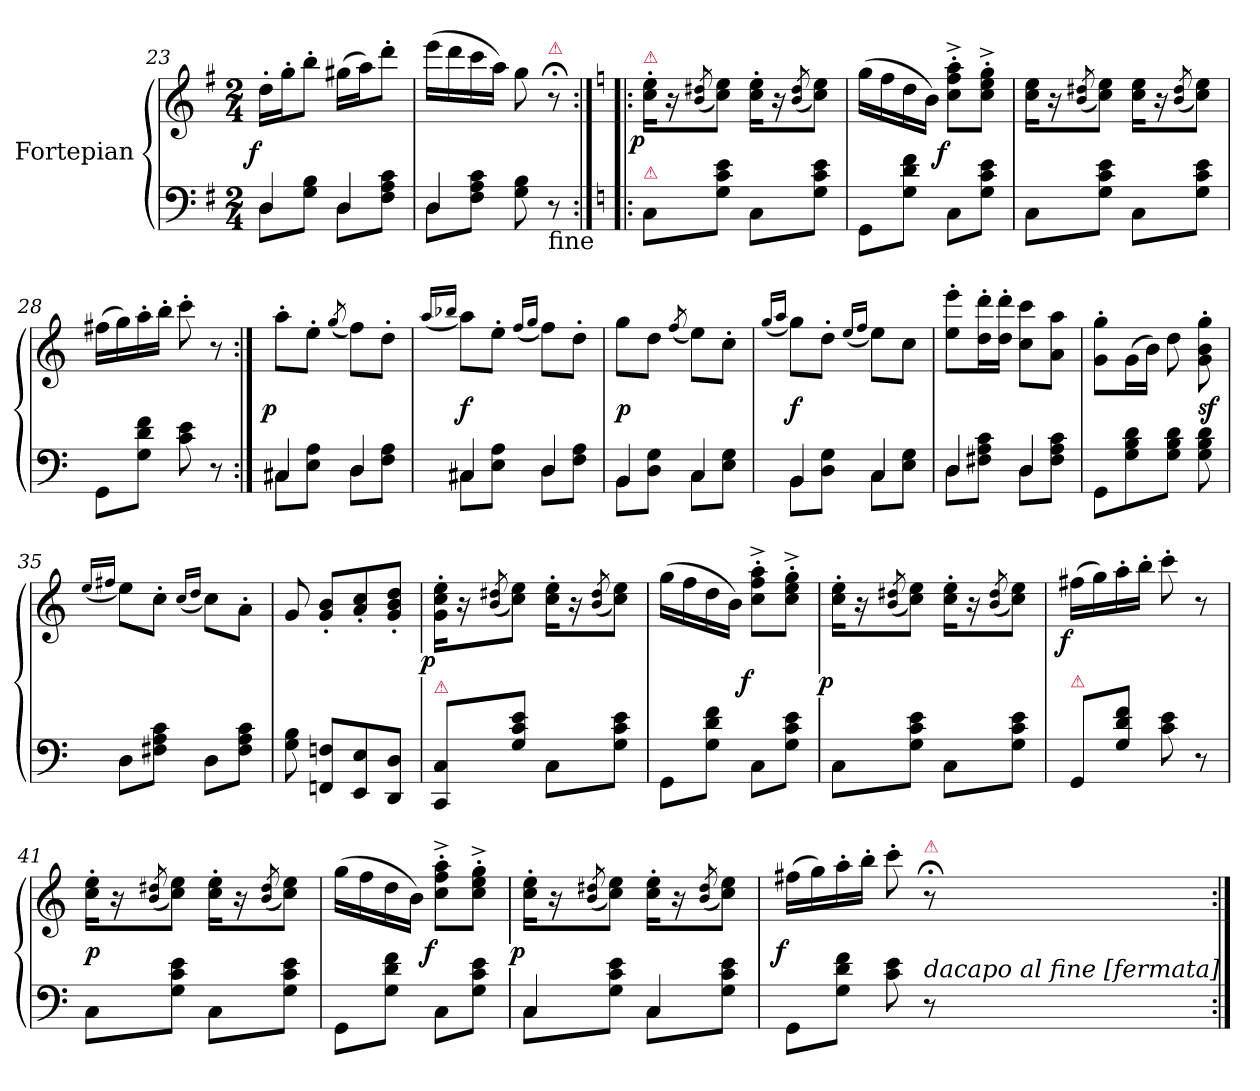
**kern	**kern	**dynam
*part1	*part1	*part1
*staff2	*staff1	*staff1/2
*I"Fortepian	*	*
*clefF4	*clefG2	*
*k[f#]	*k[f#]	*
*M2/4	*M2/4	*
=23	=23	=23
*^	*	*
!	!	!	!LO:DY:rj
4D/	8D\L	16dd'\LL	f
.	.	16gg'\J	.
.	8G\ 8B\J	8bb'\J	.
4D/	8D\L	(16gg#X\LL	.
.	.	16aa\J)	.
.	8F#\ 8A\ 8c\J	8ddd'\J	.
=24	=24	=24	=24
4D/	8D\L	(16eee\LL	.
.	.	16ddd\	.
.	8F#\ 8A\ 8c\J	16ccc\	.
.	.	16aa\JJ)	.
8G\ 8B\	4ryy	8gg\	.
!	!	!LO:TX:a:color=crimson:t=⚠	!
!LO:TX:b:t=fine	!	!	!
8r	.	8r;<	.
*v	*v	*	*
=25:|!|:	=25:|!|:	=25:|!|:
*k[]	*k[]	*
!	!LO:TX:a:color=crimson:t=⚠	!
!LO:TX:a:color=crimson:t=⚠	!	!
!	!	!LO:DY:rj
8C\L	16cc'\ 16ee'\KL	p
.	16r	.
.	(8qb/ 8qdd#X/	.
8G\ 8c\ 8e\J	8cc\ 8ee\J)	.
8C\L	16cc'\ 16ee'\KL	.
.	16r	.
.	(8qb/ 8qdd#/	.
8G\ 8c\ 8e\J	8cc\ 8ee\J)	.
=26	=26	=26
8GG\L	(16gg\LL	.
.	16ff\	.
8G\ 8d\ 8f\J	16dd\	.
.	16b\JJ)	.
!	!	!LO:DY:rj
8C\L	8cc'^<\ 8ff'^<\ 8aa'^<\L	f
8G\ 8c\ 8e\J	8cc'^<\ 8ee'^<\ 8gg'^<\J	.
=27	=27	=27
8C\L	16cc\ 16ee\KL	.
.	16r	.
.	(8qb/ 8qdd#X/	.
8G\ 8c\ 8e\J	8cc\ 8ee\J)	.
8C\L	16cc\ 16ee\KL	.
.	16r	.
.	(8qb/ 8qdd#/	.
8G\ 8c\ 8e\J	8cc\ 8ee\J)	.
=28	=28	=28
8GG\L	(16ff#X\LL	.
.	16gg\)	.
8G\ 8d\ 8f\J	16aa'\	.
.	16bb'\JJ	.
8c\ 8e\	8ccc'\	.
8r	8r	.
=29:|!	=29:|!	=29:|!
*^	*	*
!	!	!	!LO:DY:rj
4C#X/	8C#X\L	8aa'\L	p
.	8E\ 8A\J	8ee'\J	.
.	.	(8qgg/	.
4D/	8D\L	8ff\L)	.
.	8F\ 8A\J	8dd'\J	.
=30	=30	=30	=30
.	.	(16qqaa/LL	.
.	.	16qqbb-X/JJ	.
4C#X/	8C#X\L	8aa\L)	f
.	8E\ 8A\J	8ee'\J	.
.	.	(16qqff/LL	.
.	.	16qqgg/JJ	.
4D/	8D\L	8ff\L)	.
.	8F\ 8A\J	8dd'\J	.
=31	=31	=31	=31
4BB/	8BB\L	8gg\L	p
.	8D\ 8G\J	8dd\J	.
.	.	(8qff/	.
4C/	8C\L	8ee\L)	.
.	8E\ 8G\J	8cc'\J	.
=32	=32	=32	=32
.	.	(16qqgg/LL	.
.	.	16qqaa/JJ	.
4BB/	8BB\L	8gg\L)	f
.	8D\ 8G\J	8dd'\J	.
.	.	(16qqee/LL	.
.	.	16qqff/JJ	.
4C/	8C\L	8ee\L)	.
.	8E\ 8G\J	8cc\J	.
=33	=33	=33	=33
4D/	8D\L	8ee'\ 8eee'\L	.
.	8F#X\ 8A\ 8c\J	16dd'\ 16ddd'\L	.
.	.	16dd'\ 16ddd'\JJ	.
4D/	8D\L	8cc\ 8ccc\L	.
.	8F#\ 8A\ 8c\J	8a\ 8aa\J	.
*v	*v	*	*
=34	=34	=34
8GG\L	8g'\ 8gg'\L	.
8G\ 8B\ 8d\	(16g\L	.
.	16b\JJ)	.
8G\ 8B\ 8d\J	8dd\	.
8G\ 8B\ 8d\	8g'\ 8b'\ 8gg'\	sf
=35	=35	=35
.	(16qqee/LL	.
.	16qqff#X/JJ	.
8D\L	8ee\L)	.
8F#X\ 8A\ 8c\J	8cc'\J	.
.	(16qqcc/LL	.
.	16qqdd/JJ	.
8D\L	8cc\L)	.
8F#\ 8A\ 8c\J	8a'\J	.
=36	=36	=36
8G\ 8B\	8g/	.
8FFn/ 8Fn/L	8g'/ 8b'/L	.
8EE/ 8E/	8a'/ 8cc'/	.
8DD/ 8D/J	8g'/ 8b'/ 8dd'/J	.
=37	=37	=37
!LO:TX:a:color=crimson:t=⚠	!	!
!	!	!LO:DY:rj
8CC/ 8C/L	16g'\ 16cc'\ 16ee'\KL	p
.	16r	.
.	(8qb/ 8qdd#X/	.
8G\ 8c\ 8e\J	8cc\ 8ee\J)	.
8C\L	16cc'\ 16ee'\KL	.
.	16r	.
.	(8qb/ 8qdd#/	.
8G\ 8c\ 8e\J	8cc\ 8ee\J)	.
=38	=38	=38
8GG\L	(16gg\LL	.
.	16ff\	.
8G\ 8d\ 8f\J	16dd\	.
.	16b\JJ)	.
!	!	!LO:DY:rj
8C\L	8cc'^<\ 8ff'^<\ 8aa'^<\L	f
8G\ 8c\ 8e\J	8cc'^<\ 8ee'^<\ 8gg'^<\J	.
=39	=39	=39
!	!	!LO:DY:rj
8C\L	16cc'\ 16ee'\KL	p
.	16r	.
.	(8qb/ 8qdd#X/	.
8G\ 8c\ 8e\J	8cc\ 8ee\J)	.
8C\L	16cc'\ 16ee'\KL	.
.	16r	.
.	(8qb/ 8qdd#/	.
8G\ 8c\ 8e\J	8cc\ 8ee\J)	.
=40	=40	=40
!LO:TX:a:color=crimson:t=⚠	!	!
!	!	!LO:DY:rj
8GG/L	(16ff#X\LL	f
.	16gg\)	.
8G\ 8d\ 8f\J	16aa'\	.
.	16bb'\JJ	.
8c\ 8e\	8ccc'\	.
8r	8r	.
=41	=41	=41
8C\L	16cc'\ 16ee'\KL	p
.	16r	.
.	(8qb/ 8qdd#X/	.
8G\ 8c\ 8e\J	8cc\ 8ee\J)	.
8C\L	16cc'\ 16ee'\KL	.
.	16r	.
.	(8qb/ 8qdd#/	.
8G\ 8c\ 8e\J	8cc\ 8ee\J)	.
=42	=42	=42
8GG\L	(16gg\LL	.
.	16ff\	.
8G\ 8d\ 8f\J	16dd\	.
.	16b\JJ)	.
!	!	!LO:DY:rj
8C\L	8cc'^<\ 8ff'^<\ 8aa'^<\L	f
8G\ 8c\ 8e\J	8cc'^<\ 8ee'^<\ 8gg'^<\J	.
=43	=43	=43
*^	*	*
!	!	!	!LO:DY:rj
4C/	8C\L	16cc'\ 16ee'\KL	p
.	.	16r	.
.	.	(8qb/ 8qdd#X/	.
.	8G\ 8c\ 8e\J	8cc\ 8ee\J)	.
4C/	8C\L	16cc'\ 16ee'\KL	.
.	.	16r	.
.	.	(8qb/ 8qdd#/	.
.	8G\ 8c\ 8e\J	8cc\ 8ee\J)	.
=44	=44	=44	=44
!	!	!	!LO:DY:rj
*v	*v	*	*
8GG\L	(16ff#X\LL	f
.	16gg\)	.
8G\ 8d\ 8f\J	16aa'\	.
.	16bb'\JJ	.
8c\ 8e\	8ccc'\	.
!	!LO:TX:a:color=crimson:t=⚠	!
!LO:TX:a:i:t=Polka\ndacapo al fine [fermata]	!	!
8r	8r;<	.
=:|!	=:|!	=:|!
*-	*-	*-
